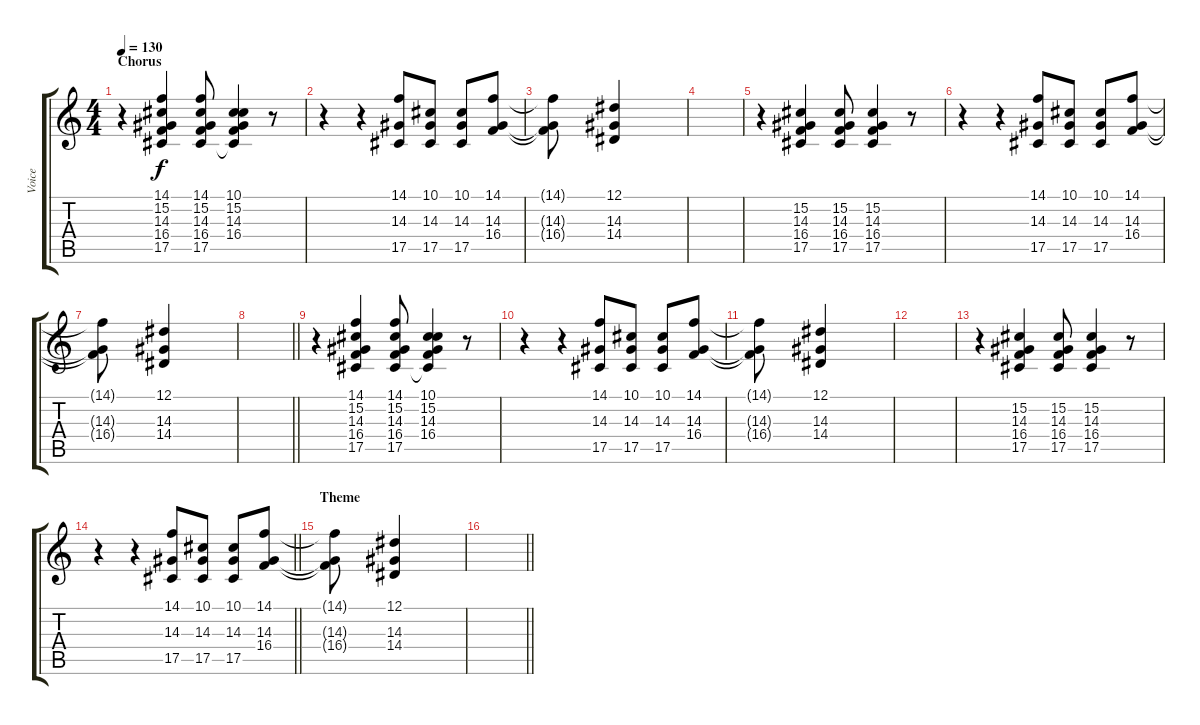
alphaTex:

\track ("Voice" "Voice") {instrument altosax}
\staff {score tabs}
\tuning (Eb4 Bb3 Gb3 Db3 Ab2 Eb2) {hide}
\ts (4 4)
\section ("" "Chorus")
\tempo 130
\clef g2
\ks c
r.4{dy f} (14.1 15.2 14.3 16.4 17.5).4 (14.1 15.2 14.3 16.4 17.5).8 (10.1 15.2 14.3 16.4 17.5{t}).4 r.8 |
r.4 r.4 (14.1 14.3 17.5).8 (10.1 14.3 17.5).8 (10.1 14.3 17.5).8 (14.1 14.3 16.4).8 |
(14.1{t} 14.3{t} 16.4{t}).8 (12.1 14.3 14.4).4 |
|
r.4 (15.2 14.3 16.4 17.5).4 (15.2 14.3 16.4 17.5).8 (15.2 14.3 16.4 17.5).4 r.8 |
r.4 r.4 (14.1 14.3 17.5).8 (10.1 14.3 17.5).8 (10.1 14.3 17.5).8 (14.1 14.3 16.4).8 |
(14.1{t} 14.3{t} 16.4{t}).8 (12.1 14.3 14.4).4 |
\barLineRight lightlight
|
r.4 (14.1 15.2 14.3 16.4 17.5).4 (14.1 15.2 14.3 16.4 17.5).8 (10.1 15.2 14.3 16.4 17.5{t}).4 r.8 |
r.4 r.4 (14.1 14.3 17.5).8 (10.1 14.3 17.5).8 (10.1 14.3 17.5).8 (14.1 14.3 16.4).8 |
(14.1{t} 14.3{t} 16.4{t}).8 (12.1 14.3 14.4).4 |
|
r.4 (15.2 14.3 16.4 17.5).4 (15.2 14.3 16.4 17.5).8 (15.2 14.3 16.4 17.5).4 r.8 |
\barLineRight lightlight
r.4 r.4 (14.1 14.3 17.5).8 (10.1 14.3 17.5).8 (10.1 14.3 17.5).8 (14.1 14.3 16.4).8 |
\section ("" "Theme")
(14.1{t} 14.3{t} 16.4{t}).8 (12.1 14.3 14.4).4 |
\barLineRight lightlight
